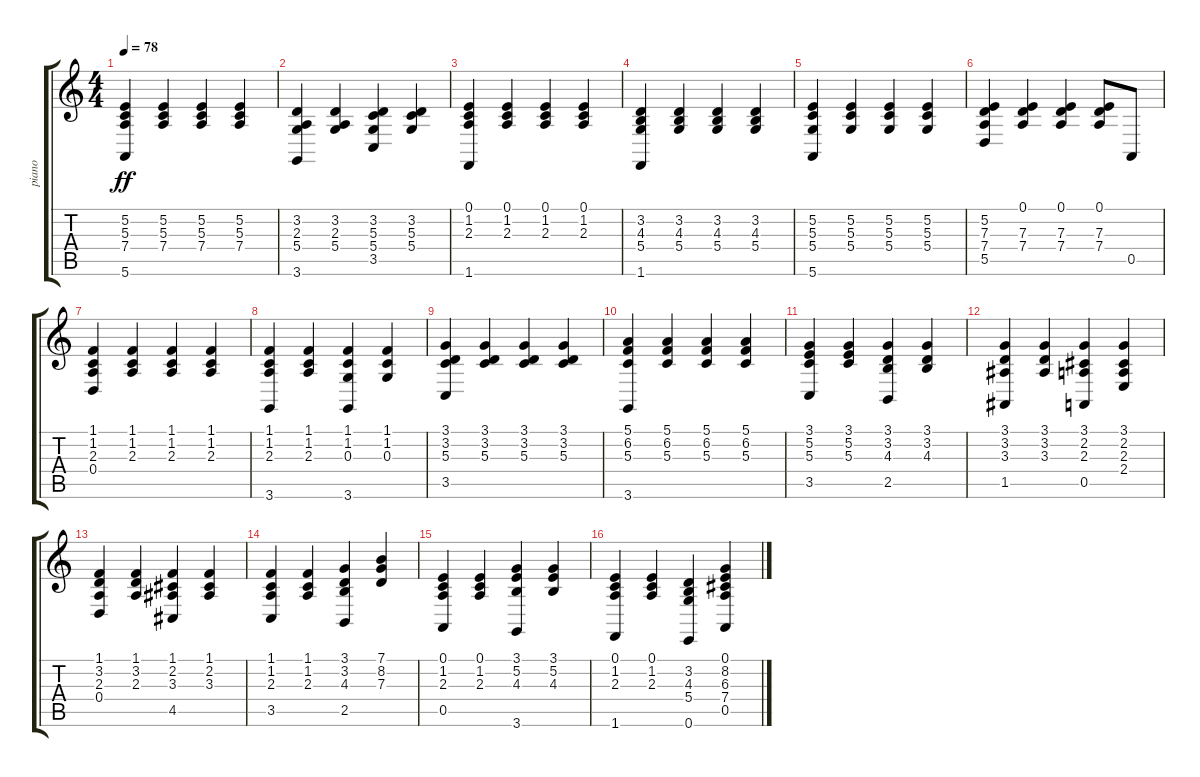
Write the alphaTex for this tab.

\track ("piano" "piano") {instrument brightacousticpiano}
\staff {score tabs}
\tuning (E4 B3 G3 D3 A2 E2) {hide}
\ts (4 4)
\tempo 78
\clef g2
\ks c
(5.2 5.3 7.4 5.6).4{dy ff} (5.2 5.3 7.4).4 (5.2 5.3 7.4).4 (5.2 5.3 7.4).4 |
(3.2 2.3 5.4 3.6).4 (3.2 2.3 5.4).4 (3.2 5.3 5.4 3.5).4 (3.2 5.3 5.4).4 |
(0.1 1.2 2.3 1.6).4 (0.1 1.2 2.3).4 (0.1 1.2 2.3).4 (0.1 1.2 2.3).4 |
(3.2 4.3 5.4 1.6).4 (3.2 4.3 5.4).4 (3.2 4.3 5.4).4 (3.2 4.3 5.4).4 |
(5.2 5.3 5.4 5.6).4 (5.2 5.3 5.4).4 (5.2 5.3 5.4).4 (5.2 5.3 5.4).4 |
(5.2 7.3 7.4 5.5).4 (0.1 7.3 7.4).4 (0.1 7.3 7.4).4 (0.1 7.3 7.4).8 0.5.8 |
(1.1 1.2 2.3 0.4).4 (1.1 1.2 2.3).4 (1.1 1.2 2.3).4 (1.1 1.2 2.3).4 |
(1.1 1.2 2.3 3.6).4 (1.1 1.2 2.3).4 (1.1 1.2 0.3 3.6).4 (1.1 1.2 0.3).4 |
(3.1 3.2 5.3 3.5).4 (3.1 3.2 5.3).4 (3.1 3.2 5.3).4 (3.1 3.2 5.3).4 |
(5.1 6.2 5.3 3.6).4 (5.1 6.2 5.3).4 (5.1 6.2 5.3).4 (5.1 6.2 5.3).4 |
(3.1 5.2 5.3 3.5).4 (3.1 5.2 5.3).4 (3.1 3.2 4.3 2.5).4 (3.1 3.2 4.3).4 |
(3.1 3.2 3.3 1.5).4 (3.1 3.2 3.3).4 (3.1 2.2 2.3 0.5).4 (3.1 2.2 2.3 2.4).4 |
(1.1 3.2 2.3 0.4).4 (1.1 3.2 2.3).4 (1.1 2.2 3.3 4.5).4 (1.1 2.2 3.3).4 |
(1.1 1.2 2.3 3.5).4 (1.1 1.2 2.3).4 (3.1 3.2 4.3 2.5).4 (7.1 8.2 7.3).4 |
(0.1 1.2 2.3 0.5).4 (0.1 1.2 2.3).4 (3.1 5.2 4.3 3.6).4 (3.1 5.2 4.3).4 |
(0.1 1.2 2.3 1.6).4 (0.1 1.2 2.3).4 (3.2 4.3 5.4 0.6).4 (0.1 8.2 6.3 7.4 0.5).4
